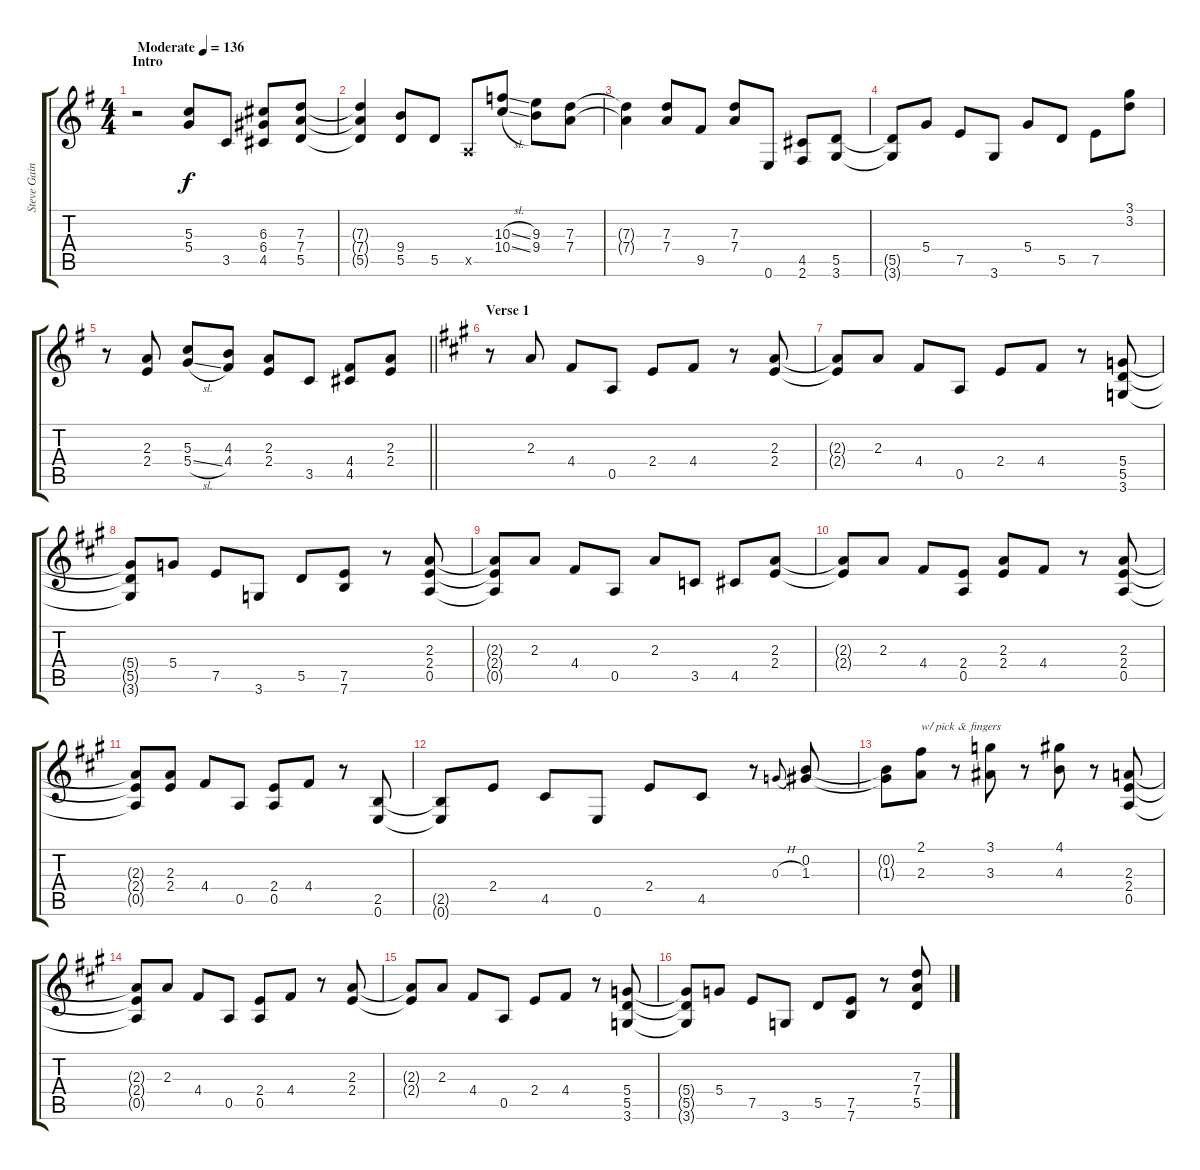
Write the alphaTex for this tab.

\track ("Steve Gaines - Rhythm Guitar" "Steve Gain") {instrument overdrivenguitar}
\staff {score tabs}
\tuning (E4 B3 G3 D3 A2 E2) {hide}
\ts (4 4)
\section ("" "Intro")
\tempo (136 "Moderate")
\clef g2
\ks g
r.2{dy f instrument overdrivenguitar} (5.3 5.4).8 3.5.8 (6.3 6.4 4.5).8 (7.3 7.4 5.5).8 |
(7.3{t} 7.4{t} 5.5{t}).4 (9.4 5.5).8 5.5.8 0.5{x}.8 (10.3{sl} 10.4{sl}).8 (9.3 9.4).8 (7.3 7.4).8 |
(7.3{t} 7.4{t}).4 (7.3 7.4).8 9.5.8 (7.3 7.4).8 0.6.8 (4.5 2.6).8 (5.5 3.6).8 |
(5.5{t} 3.6{t}).8 5.4.8 7.5.8 3.6.8 5.4.8 5.5.8 7.5.8 (3.1 3.2).8 |
\barLineRight lightlight
r.8 (2.3 2.4).8 (5.3 5.4{sl}).8 (4.3 4.4).8 (2.3 2.4).8 3.5.8 (4.4 4.5).8 (2.3 2.4).8 |
\section ("" "Verse 1")
\ks a
r.8 2.3.8 4.4.8 0.5.8 2.4.8 4.4.8 r.8 (2.3 2.4).8 |
(2.3{t} 2.4{t}).8 2.3.8 4.4.8 0.5.8 2.4.8 4.4.8 r.8 (5.4 5.5 3.6).8 |
(5.4{t} 5.5{t} 3.6{t}).8 5.4.8 7.5.8 3.6.8 5.5.8 (7.5 7.6).8 r.8 (2.3 2.4 0.5).8 |
(2.3{t} 2.4{t} 0.5{t}).8 2.3.8 4.4.8 0.5.8 2.3.8 3.5.8 4.5.8 (2.3 2.4).8 |
(2.3{t} 2.4{t}).8 2.3.8 4.4.8 (2.4 0.5).8 (2.3 2.4).8 4.4.8 r.8 (2.3 2.4 0.5).8 |
(2.3{t} 2.4{t} 0.5{t}).8 (2.3 2.4).8 4.4.8 0.5.8 (2.4 0.5).8 4.4.8 r.8 (2.5 0.6).8 |
(2.5{t} 0.6{t}).8 2.4.8 4.5.8 0.6.8 2.4.8 4.5.8 r.8 0.3{h}.8{gr onbeat} (0.2 1.3).8 |
(0.2{t} 1.3{t}).8 (2.1 2.3).8{txt "w/ pick & fingers"} r.8 (3.1 3.3).8 r.8 (4.1 4.3).8 r.8 (2.3 2.4 0.5).8 |
(2.3{t} 2.4{t} 0.5{t}).8 2.3.8 4.4.8 0.5.8 (2.4 0.5).8 4.4.8 r.8 (2.3 2.4).8 |
(2.3{t} 2.4{t}).8 2.3.8 4.4.8 0.5.8 2.4.8 4.4.8 r.8 (5.4 5.5 3.6).8 |
(5.4{t} 5.5{t} 3.6{t}).8 5.4.8 7.5.8 3.6.8 5.5.8 (7.5 7.6).8 r.8 (7.3 7.4 5.5).8
